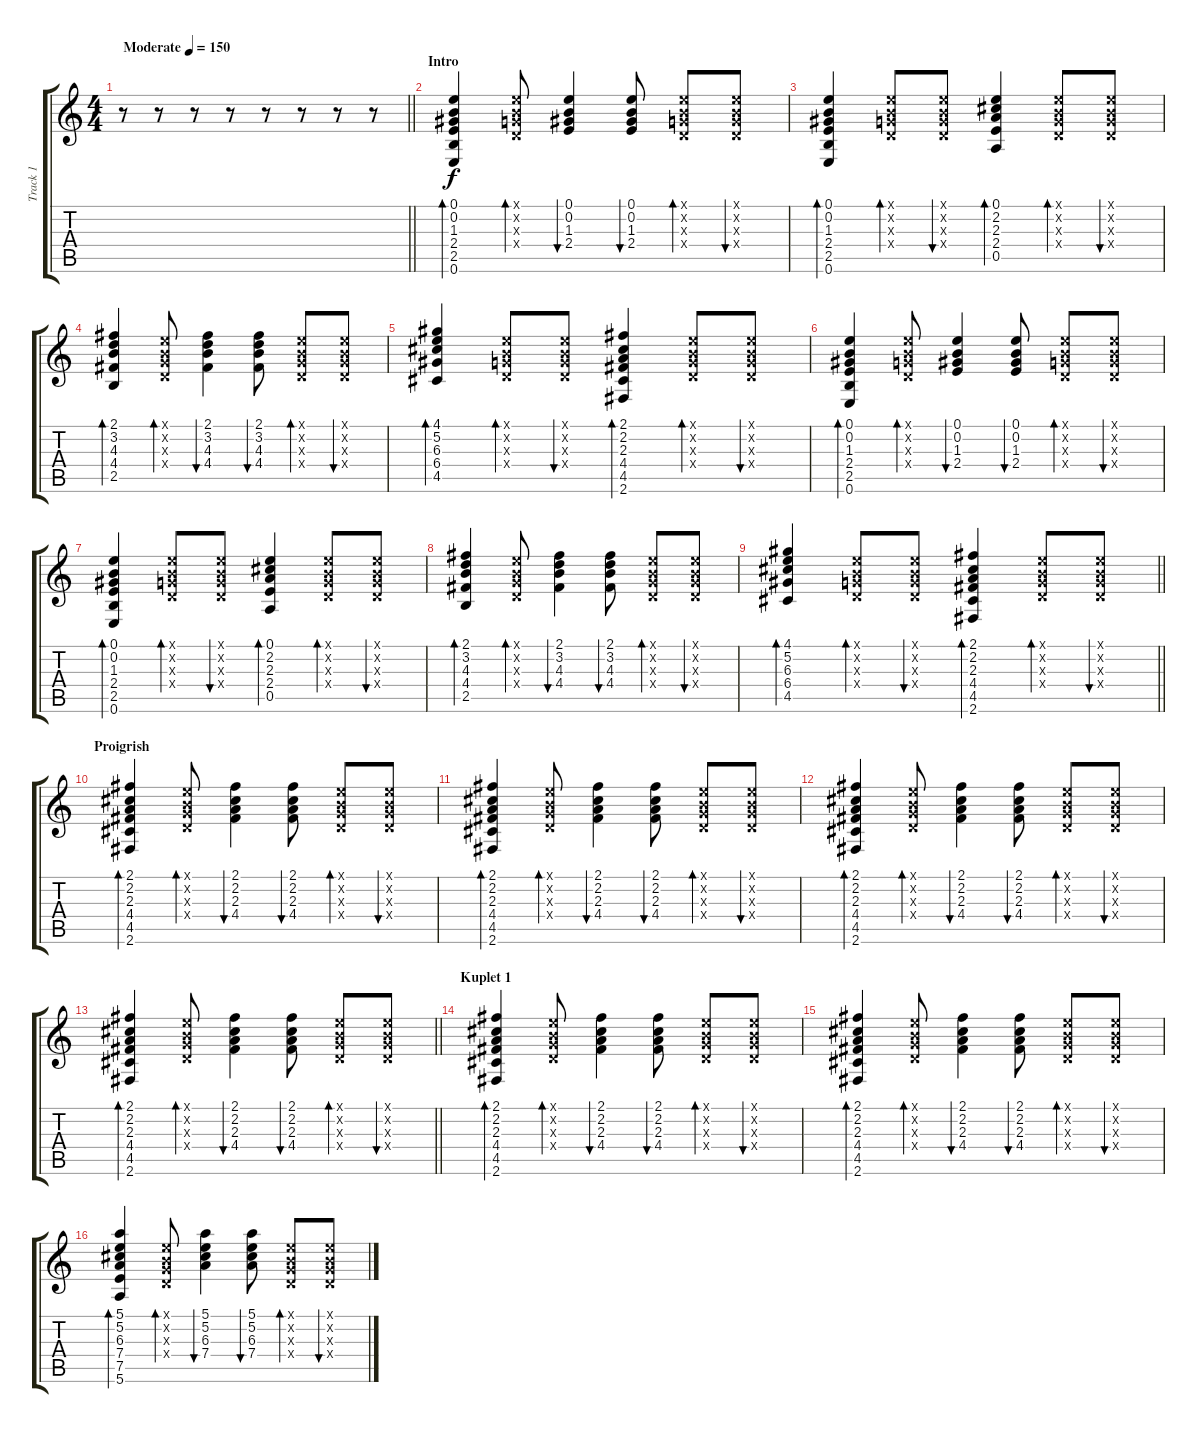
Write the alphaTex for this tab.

\track ("Track 1" "Track 1") {instrument acousticguitarsteel}
\staff {score tabs}
\tuning (E4 B3 G3 D3 A2 E2) {hide}
\ts (4 4)
\tempo (150 "Moderate")
\clef g2
\barLineRight lightlight
\ks c
r.8{dy f instrument acousticguitarsteel} r.8 r.8 r.8 r.8 r.8 r.8 r.8 |
\section ("" "Intro")
(0.1 0.2 1.3 2.4 2.5 0.6).4{bd 60} (0.1{x} 0.2{x} 0.3{x} 0.4{x}).8{bd 60} (0.1 0.2 1.3 2.4).4{bu 60} (0.1 0.2 1.3 2.4).8{bu 60} (0.1{x} 0.2{x} 0.3{x} 0.4{x}).8{bd 60} (0.1{x} 0.2{x} 0.3{x} 0.4{x}).8{bu 60} |
(0.1 0.2 1.3 2.4 2.5 0.6).4{bd 60} (0.1{x} 0.2{x} 0.3{x} 0.4{x}).8{bd 60} (0.1{x} 0.2{x} 0.3{x} 0.4{x}).8{bu 60} (0.1 2.2 2.3 2.4 0.5).4{bd 60} (0.1{x} 0.2{x} 0.3{x} 0.4{x}).8{bd 60} (0.1{x} 0.2{x} 0.3{x} 0.4{x}).8{bu 60} |
(2.1 3.2 4.3 4.4 2.5).4{bd 60} (0.1{x} 0.2{x} 0.3{x} 0.4{x}).8{bd 60} (2.1 3.2 4.3 4.4).4{bu 60} (2.1 3.2 4.3 4.4).8{bu 60} (0.1{x} 0.2{x} 0.3{x} 0.4{x}).8{bd 60} (0.1{x} 0.2{x} 0.3{x} 0.4{x}).8{bu 60} |
(4.1 5.2 6.3 6.4 4.5).4{bd 60} (0.1{x} 0.2{x} 0.3{x} 0.4{x}).8{bd 60} (0.1{x} 0.2{x} 0.3{x} 0.4{x}).8{bu 60} (2.1 2.2 2.3 4.4 4.5 2.6).4{bd 60} (0.1{x} 0.2{x} 0.3{x} 0.4{x}).8{bd 60} (0.1{x} 0.2{x} 0.3{x} 0.4{x}).8{bu 60} |
(0.1 0.2 1.3 2.4 2.5 0.6).4{bd 60} (0.1{x} 0.2{x} 0.3{x} 0.4{x}).8{bd 60} (0.1 0.2 1.3 2.4).4{bu 60} (0.1 0.2 1.3 2.4).8{bu 60} (0.1{x} 0.2{x} 0.3{x} 0.4{x}).8{bd 60} (0.1{x} 0.2{x} 0.3{x} 0.4{x}).8{bu 60} |
(0.1 0.2 1.3 2.4 2.5 0.6).4{bd 60} (0.1{x} 0.2{x} 0.3{x} 0.4{x}).8{bd 60} (0.1{x} 0.2{x} 0.3{x} 0.4{x}).8{bu 60} (0.1 2.2 2.3 2.4 0.5).4{bd 60} (0.1{x} 0.2{x} 0.3{x} 0.4{x}).8{bd 60} (0.1{x} 0.2{x} 0.3{x} 0.4{x}).8{bu 60} |
(2.1 3.2 4.3 4.4 2.5).4{bd 60} (0.1{x} 0.2{x} 0.3{x} 0.4{x}).8{bd 60} (2.1 3.2 4.3 4.4).4{bu 60} (2.1 3.2 4.3 4.4).8{bu 60} (0.1{x} 0.2{x} 0.3{x} 0.4{x}).8{bd 60} (0.1{x} 0.2{x} 0.3{x} 0.4{x}).8{bu 60} |
\barLineRight lightlight
(4.1 5.2 6.3 6.4 4.5).4{bd 60} (0.1{x} 0.2{x} 0.3{x} 0.4{x}).8{bd 60} (0.1{x} 0.2{x} 0.3{x} 0.4{x}).8{bu 60} (2.1 2.2 2.3 4.4 4.5 2.6).4{bd 60} (0.1{x} 0.2{x} 0.3{x} 0.4{x}).8{bd 60} (0.1{x} 0.2{x} 0.3{x} 0.4{x}).8{bu 60} |
\section ("" "Proigrish")
(2.1 2.2 2.3 4.4 4.5 2.6).4{bd 60} (0.1{x} 0.2{x} 0.3{x} 0.4{x}).8{bd 60} (2.1 2.2 2.3 4.4).4{bu 60} (2.1 2.2 2.3 4.4).8{bu 60} (0.1{x} 0.2{x} 0.3{x} 0.4{x}).8{bd 60} (0.1{x} 0.2{x} 0.3{x} 0.4{x}).8{bu 60} |
(2.1 2.2 2.3 4.4 4.5 2.6).4{bd 60} (0.1{x} 0.2{x} 0.3{x} 0.4{x}).8{bd 60} (2.1 2.2 2.3 4.4).4{bu 60} (2.1 2.2 2.3 4.4).8{bu 60} (0.1{x} 0.2{x} 0.3{x} 0.4{x}).8{bd 60} (0.1{x} 0.2{x} 0.3{x} 0.4{x}).8{bu 60} |
(2.1 2.2 2.3 4.4 4.5 2.6).4{bd 60} (0.1{x} 0.2{x} 0.3{x} 0.4{x}).8{bd 60} (2.1 2.2 2.3 4.4).4{bu 60} (2.1 2.2 2.3 4.4).8{bu 60} (0.1{x} 0.2{x} 0.3{x} 0.4{x}).8{bd 60} (0.1{x} 0.2{x} 0.3{x} 0.4{x}).8{bu 60} |
\barLineRight lightlight
(2.1 2.2 2.3 4.4 4.5 2.6).4{bd 60} (0.1{x} 0.2{x} 0.3{x} 0.4{x}).8{bd 60} (2.1 2.2 2.3 4.4).4{bu 60} (2.1 2.2 2.3 4.4).8{bu 60} (0.1{x} 0.2{x} 0.3{x} 0.4{x}).8{bd 60} (0.1{x} 0.2{x} 0.3{x} 0.4{x}).8{bu 60} |
\section ("" "Kuplet 1")
(2.1 2.2 2.3 4.4 4.5 2.6).4{bd 60} (0.1{x} 0.2{x} 0.3{x} 0.4{x}).8{bd 60} (2.1 2.2 2.3 4.4).4{bu 60} (2.1 2.2 2.3 4.4).8{bu 60} (0.1{x} 0.2{x} 0.3{x} 0.4{x}).8{bd 60} (0.1{x} 0.2{x} 0.3{x} 0.4{x}).8{bu 60} |
(2.1 2.2 2.3 4.4 4.5 2.6).4{bd 60} (0.1{x} 0.2{x} 0.3{x} 0.4{x}).8{bd 60} (2.1 2.2 2.3 4.4).4{bu 60} (2.1 2.2 2.3 4.4).8{bu 60} (0.1{x} 0.2{x} 0.3{x} 0.4{x}).8{bd 60} (0.1{x} 0.2{x} 0.3{x} 0.4{x}).8{bu 60} |
(5.1 5.2 6.3 7.4 7.5 5.6).4{bd 60} (0.1{x} 0.2{x} 0.3{x} 0.4{x}).8{bd 60} (5.1 5.2 6.3 7.4).4{bu 60} (5.1 5.2 6.3 7.4).8{bu 60} (0.1{x} 0.2{x} 0.3{x} 0.4{x}).8{bd 60} (0.1{x} 0.2{x} 0.3{x} 0.4{x}).8{bu 60}
